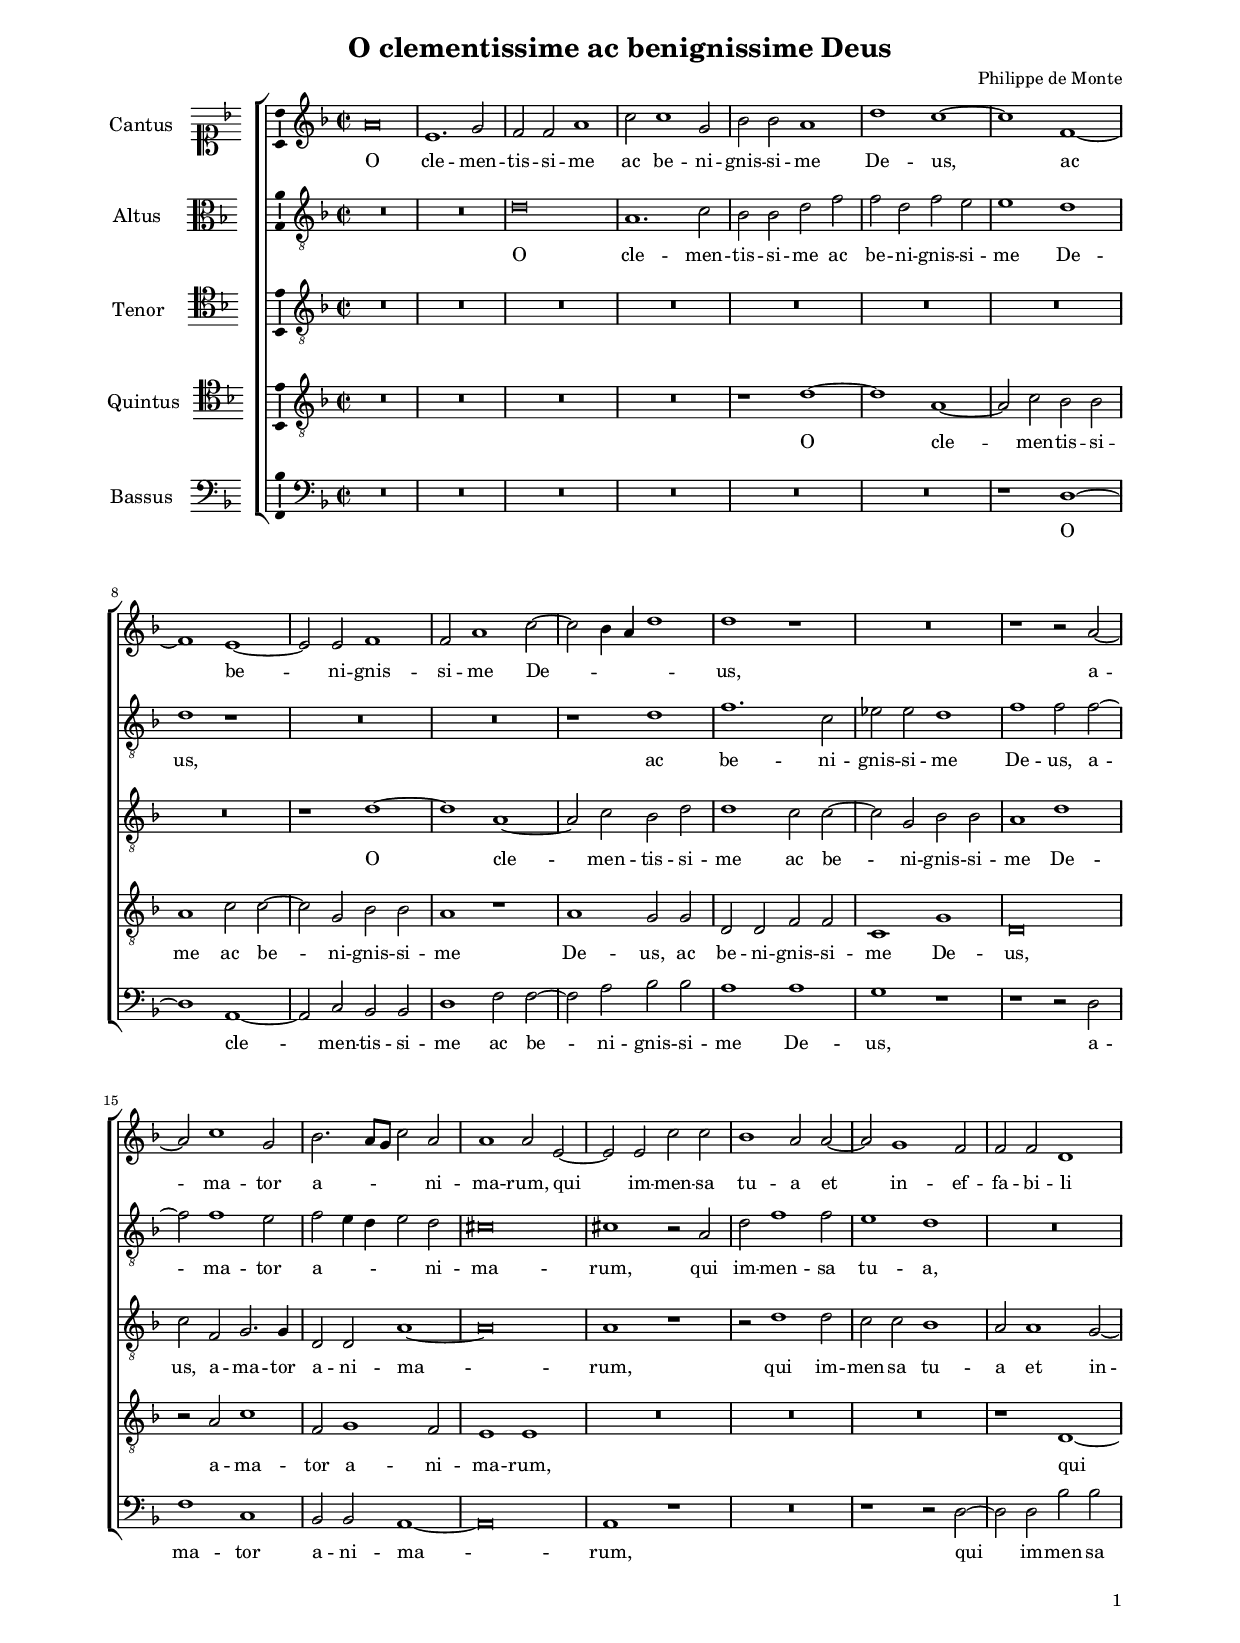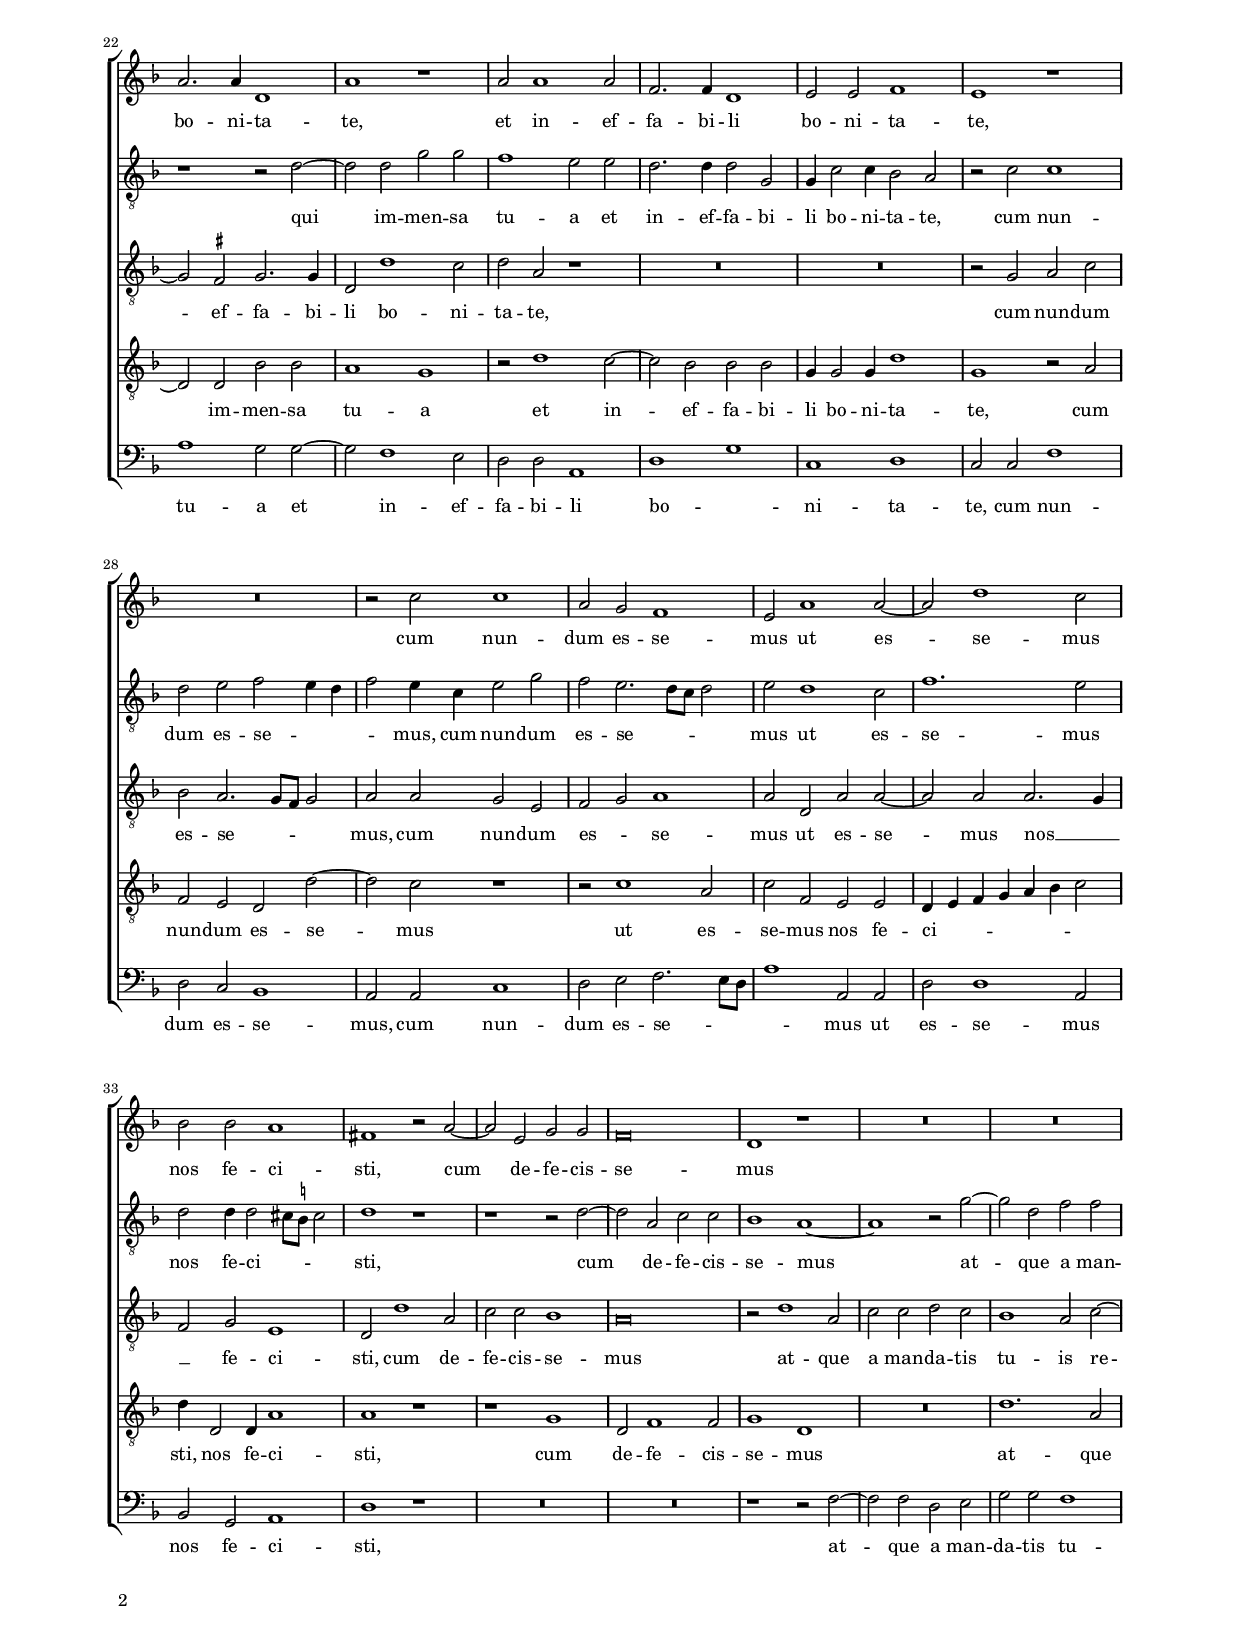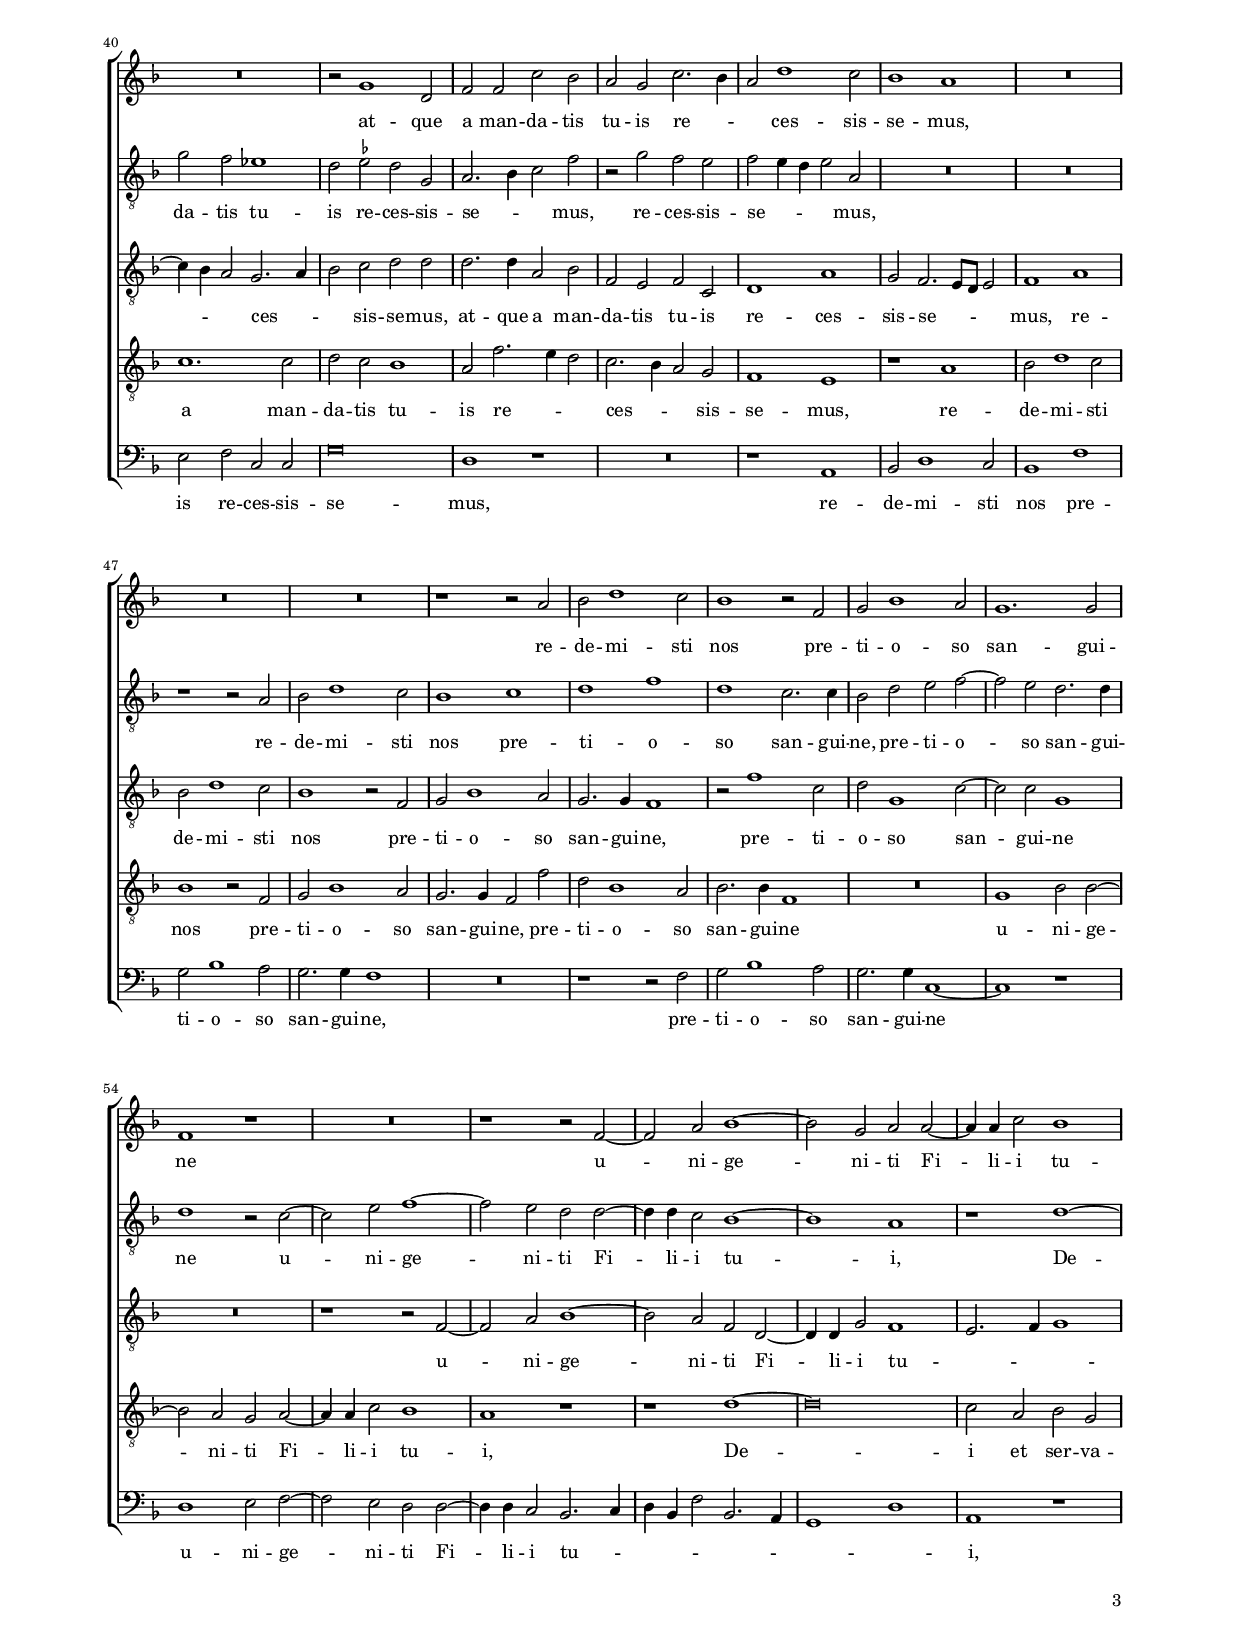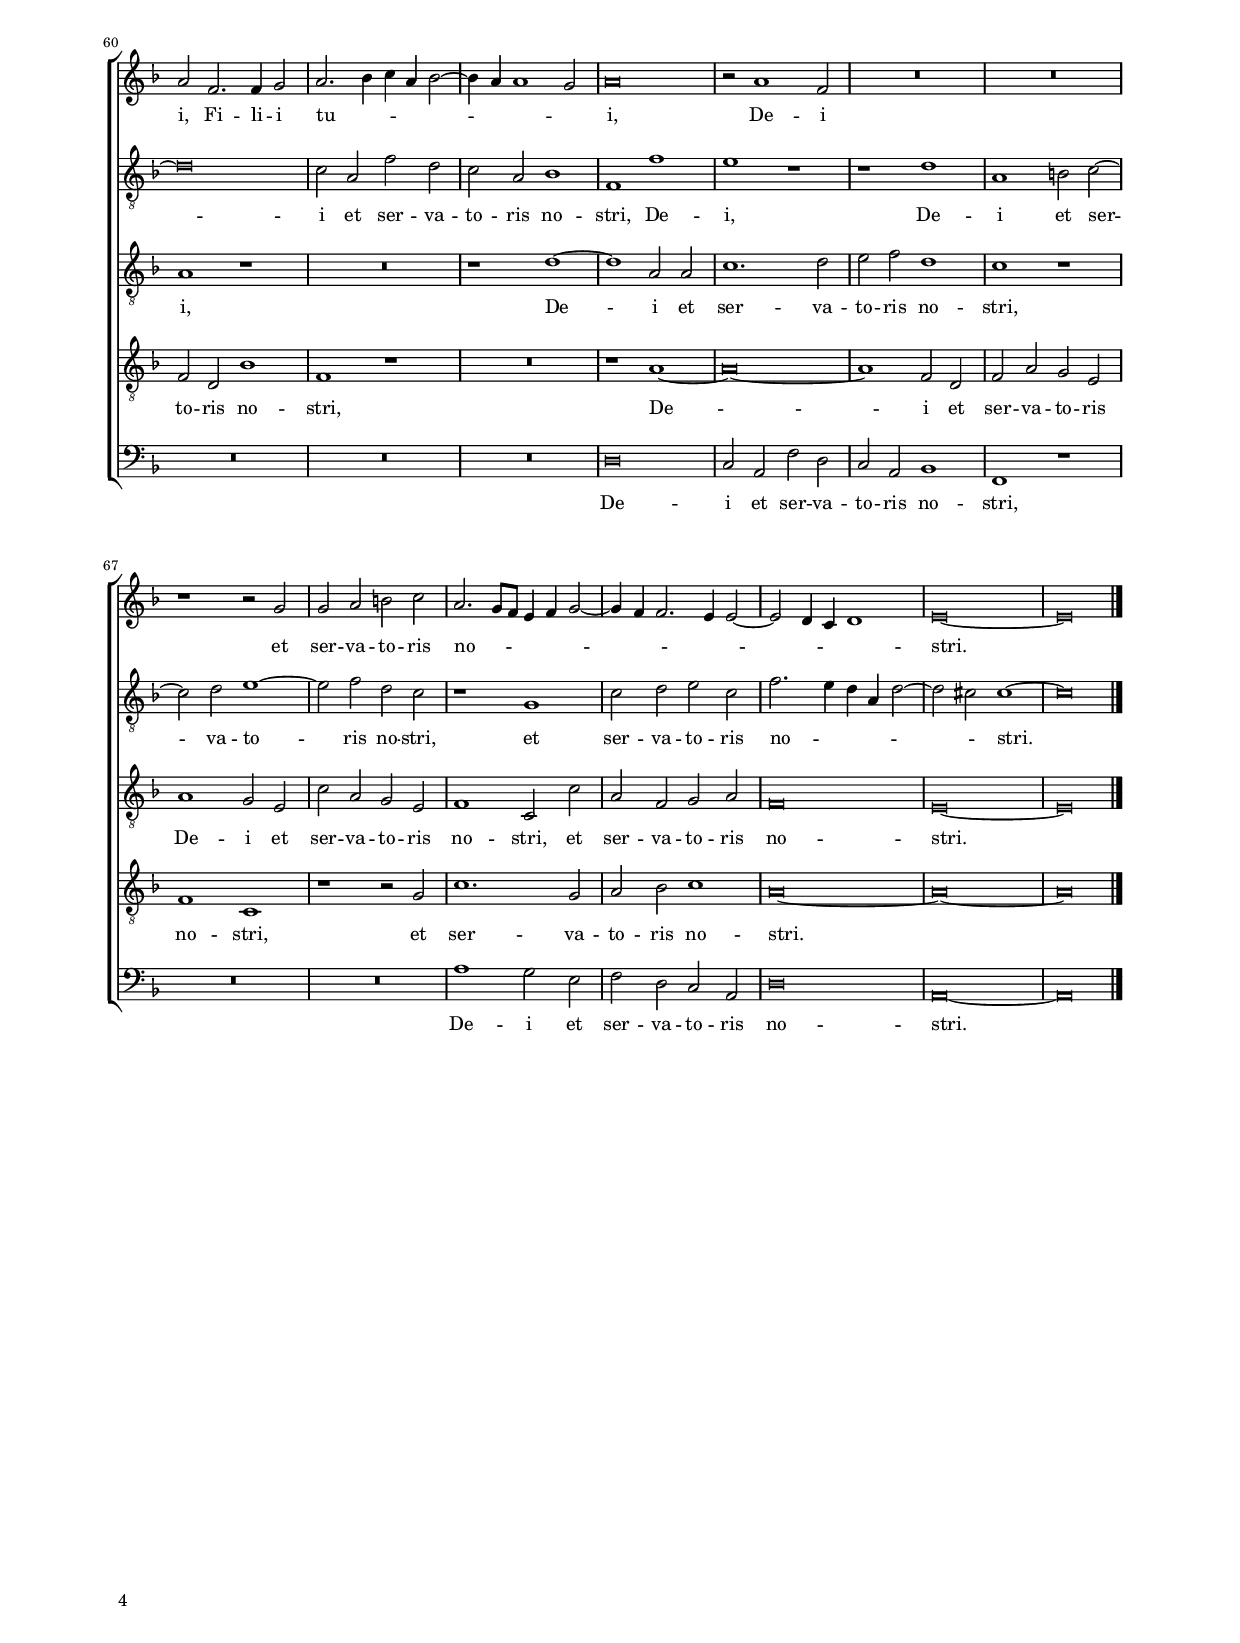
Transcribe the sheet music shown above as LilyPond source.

\header
{
  title="O clementissime ac benignissime Deus"
  composer="Philippe de Monte"
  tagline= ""
}

\version "2.22.0"
\language deutsch
#(set-global-staff-size 15)
% #(set-default-paper-size "letter")
#(ly:set-option 'point-and-click #f)


	ficta = { \once \set suggestAccidentals = ##t }

	forget = #(define-music-function (music) (ly:music?) #{
		\accidentalStyle forget
		$music
		\accidentalStyle default
		#})

    
\paper
	{
	top-margin = 1.8 \cm
	bottom-margin = 1.2 \cm
	left-margin = 2 \cm
	right-margin = 2 \cm
	ragged-bottom = ##f
	ragged-last-bottom = ##t
	print-page-number = ##f
	system-system-spacing = #'((basic-distance . 17) (minimum-distance . 14) (padding . 7) (strechability . 150))
    oddFooterMarkup=\markup   \fill-line { "" \fromproperty #'page:page-number-string }
    evenFooterMarkup=\markup  \fill-line { \fromproperty #'page:page-number-string "" }
    last-bottom-spacing = #'((basic-distance . 12) (minimum-distance . 7) (padding . 4))
%	systems-per-page = 3
%   page-count = 3
%	min-systems-per-page = 3
%	print-all-headers = ##t
%	print-first-page-number = ##t
%	first-page-number = 1
	}

	
global = {
    % \set Staff.autoBeaming = ##f
	\key f \major
	\time 2/2 \set Score.measureLength = #(ly:make-moment 2/1)
    \set Score.tempoHideNote = ##t
    \tempo 2 = 90
    \skip 1*2*73 \bar "|."
	}
    

incipitcantus = \markup { \score {
	{
	\set Staff.instrumentName = \markup { \fontsize #1 "Cantus" }
	\key f \major
	\clef soprano
	s4 \bar ""
	}
	\layout  {
	raggedright = ##t
	indent = 1.6 \cm
	line-width = 2.2\cm
	\context { \Staff \remove Time_signature_engraver }
	\override Staff.Clef.Y-extent = #'(0 . 0)
	}} \hspace #1 }

      
incipitaltus = \markup { \score {
	{
	\set Staff.instrumentName = \markup { \fontsize #1 "Altus" }
	\key f \major
	\clef alto
	s4 \bar ""
	}
	\layout  {
	raggedright = ##t
	indent = 1.6 \cm
	line-width = 2.2\cm
	\context { \Staff \remove Time_signature_engraver }
	\override Staff.Clef.Y-extent = #'(0 . 0)
	}} \hspace #1 }


incipittenor = \markup { \score {
	{
	\set Staff.instrumentName = \markup { \fontsize #1 "Tenor" }
	\key f \major
	\clef tenor
	s4 \bar ""
	}
	\layout  {
	raggedright = ##t
	indent = 1.6 \cm
	line-width = 2.2\cm
	\context { \Staff \remove Time_signature_engraver }
	\override Staff.Clef.Y-extent = #'(0 . 0)
	}} \hspace #1 }
      
      
incipitquintus = \markup { \score {
	{
	\set Staff.instrumentName = \markup { \fontsize #1 "Quintus" }
	\key f \major
	\clef tenor
	s4 \bar ""
	}
	\layout  {
	raggedright = ##t
	indent = 1.6 \cm
	line-width = 2.2\cm
	\context { \Staff \remove Time_signature_engraver }
	\override Staff.Clef.Y-extent = #'(0 . 0)
	}} \hspace #1 }
      
      
incipitbassus = \markup { \score {
	{
	\set Staff.instrumentName = \markup { \fontsize #1 "Bassus" }
	\key f \major
	\clef bass
	s4 \bar ""
	}
	\layout  {
	raggedright = ##t
	indent = 1.6 \cm
	line-width = 2.2\cm
	\context { \Staff \remove Time_signature_engraver }
	\override Staff.Clef.Y-extent = #'(0 . 0)
	}} \hspace #1 }


cantus =  \relative c''
	{
	a\breve
	e1. g2
	f2 f a1
	c2 c1 g2
%5
	b2 b a1 |
	d1 c~
	c1 f,~
	f1 e~
	e2 e f1
%10
	f2 a1 c2~ |
	c2 b4 a d1
	d1 r
	R\breve
	r1 r2 a~
%15
	a2 c1 g2 |
	b2. a8 g c2 a
	a1 a2 e~
	e2 e c' c
	b1 a2 a~
%20
	a2 g1 f2 |
	f2 f d1
	a'2. a4 d,1
	a'1 r
	a2 a1 a2
%25
	f2. f4 d1 |
	e2 e f1
	e1 r
	R\breve
	r2 c' c1
%30
	a2 g f1 |
	e2 a1 a2~
	a2 d1 c2
	b2 b a1
	fis1 r2 a~
%35
	a2 e g g |
	f\breve
	d1 r
	R\breve
	R\breve
%40
	R\breve |
	r2 g1 d2
	f2 f c' b
	a2 g c2. b4
	a2 d1 c2
%45
	b1 a |
	R\breve
	R\breve
	R\breve
	r1 r2 a
%50
	b2 d1 c2 |
	b1 r2 f
	g2 b1 a2
	g1. g2
	f1 r
%55
	R\breve |
	r1 r2 f~
	f2 a b1~
	b2 g a a~
	a4 a c2 b1
%60
	a2 f2. f4 g2 |
	a2. b4 c a b2~
	b4 a a1 g2
	a\breve
	r2 a1 f2
%65
	R\breve |
	R\breve
	r1 r2 g
	g2 a h c
	a2. g8 f e4 f g2~
%70
	g4 f f2. e4 e2~ |
	e2 d4 c d1
	e\breve~
    e\breve |
	}


altus =  \relative c'
	{
	R\breve
	R\breve
	d\breve
	a1. c2
%5
	b2 b d f |
	f2 d f e
	e1 d
	d1 r
	R\breve
%10
	R\breve |
	r1 d
	f1. c2
	es2 es d1
	f1 f2 f~
%15
	f2 f1 e2 |
	f2 e4 d e2 d
	cis\breve
	cis1 r2 a
	d2 f1 f2
%20
	e1 d |
	R\breve
	r1 r2 d~
	d2 d g g
	f1 e2 e
%25
	d2. d4 d2 g, |
	g4 c2 c4 b2 a
	r2 c c1
	d2 e f e4 d
	f2 e4 c e2 g
%30
	f2 e2. d8 c d2 |
	e2 d1 c2
	f1. e2
	d2 d4 d2 cis8 \ficta h cis2
	d1 r
%35
	r1 r2 d~ |
	d2 a c c
	b1 a~
	a1 r2 g'~
	g2 d f f
%40
	g2 f es1 |
	d2 \ficta es d g,
	a2. b4 c2 f
	r2 g f e
	f2 e4 d e2 a,
%45
	R\breve |
	R\breve
	r1 r2 a
	b2 d1 c2
	b1 c
%50
	d1 f |
	d1 c2. c4
	b2 d e f~
	f2 e d2. d4
	d1 r2 c~
%55
	c2 e f1~ |
	f2 e d d~
	d4 d c2 b1~
	b1 a
	r1 d~
%60
	d\breve |
	c2 a f' d
	c2 a b1
	f1 f'
	e1 r
%65
	r1 d |
	a1 h2 c~
	c2 d e1~
	e2 f d c
	r1 g
%70
	c2 d e c |
	f2. e4 d a d2~
	d2 cis cis1~
	cis\breve |
	
%75
	
	
	
	
	
%80
	
	
	
	
	
%85
	
	
	
	
	
%90
	
	
	
	
	
%95
	
	
	
	
	
%100
	
	
	
	
	
%105
	
	
	
	
	
%110
	
	
	
	
	
%115
	
	}


tenor =  \relative c'
	{
	R\breve
	R\breve
	R\breve
	R\breve
%5
	R\breve |
	R\breve
	R\breve
	R\breve
	r1 d~
%10
	d1 a~ |
	a2 c b d
	d1 c2 c~
	c2 g b b
	a1 d
%15
	c2 f, g2. g4 |
	d2 d a'1~
	a\breve
	a1 r
	r2 d1 d2
%20
	c2 c b1 |
	a2 a1 g2~
	g2 \ficta fis g2. g4
	d2 d'1 c2
	d2 a r1
%25
	R\breve |
	R\breve
	r2 g a c
	b2 a2. g8 f g2
	a2 a g e
%30
	f2 g a1 |
	a2 d, a' a~
	a2 a a2. g4
	f2 g e1
	d2 d'1 a2
%35
	c2 c b1 |
	a\breve
	r2 d1 a2
	c2 c d c
	b1 a2 c~
%40
	c4 b a2 g2. a4 |
	b2 c d d
	d2. d4 a2 b
	f2 e f c
	d1 a'
%45
	g2 f2. e8 d e2 |
	f1 a
	b2 d1 c2
	b1 r2 f
	g2 b1 a2
%50
	g2. g4 f1 |
	r2 f'1 c2
	d2 g,1 c2~
	c2 c g1
	R\breve
%55
	r1 r2 f~ |
	f2 a b1~
	b2 a f d~
	d4 d g2 f1
	e2. f4 g1
%60
	a1 r |
	R\breve
	r1 d~
	d1 a2 a
	c1. d2
%65
	e2 f d1 |
	c1 r
	a1 g2 e
	c'2 a g e
	f1 c2 c'
%70
	a2 f g a |
	f\breve
	e\breve~
	e\breve |
	}


quintus  =  \relative c'
	{
	R\breve
	R\breve
	R\breve
	R\breve
%5
	r1 d~ |
	d1 a~
	a2 c b b
	a1 c2 c~
	c2 g b b
%10
	a1 r |
	a1 g2 g
	d2 d f f
	c1 g'
	d\breve
%15
	r2 a' c1 |
	f,2 g1 f2
	e1 e
	R\breve
	R\breve
%20
	R\breve |
	r1 d~
	d2 d b' b
	a1 g
	r2 d'1 c2~
%25
	c2 b b b |
	g4 g2 g4 d'1
	g,1 r2 a
	f2 e d d'~
	d2 c r1
%30
	r2 c1 a2 |
	c2 f, e e
	d4 e f g a b c2
	d4 d,2 d4 a'1
	a1 r
%35
	r1 g |
	d2 f1 f2
	g1 d
	R\breve
	d'1. a2
%40
	c1. c2 |
	d2 c b1
	a2 f'2. e4 d2
	c2. b4 a2 g
	f1 e
%45
	r1 a |
	b2 d1 c2
	b1 r2 f
	g2 b1 a2
	g2. g4 f2 f'
%50
	d2 b1 a2 |
	b2. b4 f1
	R\breve
	g1 b2 b~
	b2 a g a~
%55
	a4 a c2 b1 |
	a1 r
	r1 d~
	d\breve
	c2 a b g
%60
	f2 d b'1 |
	f1 r
	R\breve
	r1 a~
	a\breve~
%65
	a1 f2 d |
	f2 a g e
	f1 c
	r1 r2 g'
	c1. g2
%70
	a2 b c1 |
	a\breve~
	a\breve~
	a\breve |
	}


bassus  =  \relative c
	{
	R\breve
	R\breve
	R\breve
	R\breve
%5
	R\breve |
	R\breve
	r1 d~
	d1 a~
	a2 c b b
%10
	d1 f2 f~ |
	f2 a b b
	a1 a
	g1 r
	r1 r2 d
%15
	f1 c |
	b2 b a1~
	a\breve
	a1 r
	R\breve
%20
	r1 r2 d~ |
	d2 d b' b
	a1 g2 g~
	g2 f1 e2
	d2 d a1
%25
	d1 g |
	c,1 d
	c2 c f1
	d2 c b1
	a2 a c1
%30
	d2 e f2. e8 d |
	a'1 a,2 a
	d2 d1 a2
	b2 g a1
	d1 r
%35
	R\breve |
	R\breve
	r1 r2 f~
	f2 f d e
	g2 g f1
%40
	e2 f c c |
	g'\breve
	d1 r
	R\breve
	r1 a
%45
	b2 d1 c2 |
	b1 f'
	g2 b1 a2
	g2. g4 f1
	R\breve
%50
	r1 r2 f |
	g2 b1 a2
	g2. g4 c,1~
	c1 r
	d1 e2 f~
%55
	f2 e d d~ |
	d4 d c2 b2. c4
	d4 b f'2 b,2. a4
	g1 d'
	a1 r
%60
	R\breve |
	R\breve
	R\breve
	d\breve
	c2 a f' d
%65
	c2 a b1 |
	f1 r
	R\breve
	R\breve
	a'1 g2 e
%70
	f2 d c a |
	d\breve
	a\breve~
	a\breve |
	}


lyricscantus = \lyricmode {
	O cle -- men -- tis -- si -- me ac be -- ni -- gnis -- si -- me De -- us,
    ac be -- ni -- gnis -- si -- me De -- _ _ _ us,
    a -- ma -- tor a -- _ _ _ ni -- ma -- rum,
    qui im -- men -- sa tu -- a
    et in -- ef -- fa -- bi -- li bo -- ni -- ta -- te,
    et in -- ef -- fa -- bi -- li bo -- ni -- ta -- te,
    cum nun -- dum es -- se -- mus
    ut es -- se -- mus nos fe -- ci -- sti,
    cum de -- fe -- cis -- se -- mus
    at -- que a man -- da -- tis tu -- is re -- _ _ ces -- sis -- se -- mus,
    re -- de -- mi -- sti nos pre -- ti -- o -- so san -- gui -- ne
    u -- ni -- ge -- ni -- ti Fi -- li -- i tu -- i,
    Fi -- li -- i tu -- _ _ _ _ _ _ _ i,
    De -- i et ser -- va -- to -- ris no -- _ _ _ _ _ _ _ _ _ _ _ _ stri.
	}


lyricsaltus = \lyricmode {
	O cle -- men -- tis -- si -- me ac be -- ni -- gnis -- si -- me De -- us,
    ac be -- ni -- gnis -- si -- me De -- us,
    a -- ma -- tor a -- _ _ _ ni -- ma -- rum,
    qui im -- men -- sa tu -- a,
    qui im -- men -- sa tu -- a
    et in -- ef -- fa -- bi -- li bo -- ni -- ta -- te,
    cum nun -- dum es -- se -- _ _ _ mus,
    cum nun -- dum es -- se -- _ _ _ mus
    ut es -- se -- mus nos fe -- ci -- _ _ _ sti,
    cum de -- fe -- cis -- se -- mus
    at -- que a man -- da -- tis tu -- is re -- ces -- sis -- se -- _ _ mus,
    re -- ces -- sis -- se -- _ _ _ mus,
    re -- de -- mi -- sti nos pre -- ti -- o -- so san -- gui -- ne,
    pre -- ti -- o -- so san -- gui -- ne
    u -- ni -- ge -- ni -- ti Fi -- li -- i tu -- i,
    De -- i et ser -- va -- to -- ris no -- stri,
    De -- i,
    De -- i et ser -- va -- to -- ris no -- stri,
    et ser -- va -- to -- ris no -- _ _ _ _ _ stri.
	}


lyricstenor = \lyricmode {
	O cle -- men -- tis -- si -- me ac be -- ni -- gnis -- si -- me De -- us,
    a -- ma -- tor a -- ni -- ma -- rum,
    qui im -- men -- sa tu -- a
    et in -- ef -- fa -- bi -- li bo -- ni -- ta -- te,
    cum nun -- dum es -- se -- _ _ _ mus,
    cum nun -- dum es -- _ se -- mus
    ut es -- se -- mus nos __ _ _ fe -- ci -- sti,
    cum de -- fe -- cis -- se -- mus
    at -- que a man -- da -- tis tu -- is re -- _ _ ces -- _ _ sis -- se -- mus,
    at -- que a man -- da -- tis tu -- is re -- ces -- sis -- se -- _ _ _ mus,
    re -- de -- mi -- sti nos pre -- ti -- o -- so san -- gui -- ne,
    pre -- ti -- o -- so san -- gui -- ne
    u -- ni -- ge -- ni -- ti Fi -- li -- i tu -- _ _ _ i,
    De -- i et ser -- va -- to -- ris no -- stri,
    De -- i et ser -- va -- to -- ris no -- stri,
    et ser -- va -- to -- ris no -- stri.
	}


lyricsquintus = \lyricmode {
	O cle -- men -- tis -- si -- me ac be -- ni -- gnis -- si -- me De -- us,
    ac be -- ni -- gnis -- si -- me De -- us,
    a -- ma -- tor a -- ni -- ma -- rum,
    qui im -- men -- sa tu -- a
    et in -- ef -- fa -- bi -- li bo -- ni -- ta -- te,
    cum nun -- dum es -- se -- mus
    ut es -- se -- mus nos fe -- ci -- _ _ _ _ _ _ sti,
    nos fe -- ci -- sti,
    cum de -- fe -- cis -- se -- mus
    at -- que a man -- da -- tis tu -- is re -- _ _ ces -- _ _ sis -- se -- mus,
    re -- de -- mi -- sti nos pre -- ti -- o -- so san -- gui -- ne,
    pre -- ti -- o -- so san -- gui -- ne
    u -- ni -- ge -- ni -- ti Fi -- li -- i tu -- i,
    De -- i et ser -- va -- to -- ris no -- stri,
    De -- i et ser -- va -- to -- ris no -- stri,
    et ser -- va -- to -- ris no -- stri.
	}


lyricsbassus = \lyricmode {
	O cle -- men -- tis -- si -- me ac be -- ni -- gnis -- si -- me De -- us,
    a -- ma -- tor a -- ni -- ma -- rum,
    qui im -- men -- sa tu -- a
    et in -- ef -- fa -- bi -- li bo -- _ ni -- ta -- te,
    cum nun -- dum es -- se -- mus,
    cum nun -- dum es -- se -- _ _ _ mus
    ut es -- se -- mus nos fe -- ci -- sti,
    at -- que a man -- da -- tis tu -- is re -- ces -- sis -- se -- mus,
    re -- de -- mi -- sti nos pre -- ti -- o -- so san -- gui -- ne,
    pre -- ti -- o -- so san -- gui -- ne
    u -- ni -- ge -- ni -- ti Fi -- li -- i tu -- _ _ _ _ _ _ _ _ i,
    De -- i et ser -- va -- to -- ris no -- stri,
    De -- i et ser -- va -- to -- ris no -- stri.
	}


\score
{  
    % \transpose {
	\new ChoirStaff \with { \override StaffGrouper.staff-staff-spacing.basic-distance = #12 }
	<<

	\new Staff << \global
	\new Voice="v1" {
		\set Staff.instrumentName=\incipitcantus
%		\set Staff.instrumentName= "S"
		\set Staff.midiInstrument = "reed organ"
		\clef violin
		\cantus }
	\new Lyrics \lyricsto "v1" {\lyricscantus }
	>>


	\new Staff << \global
	\new Voice="v2" {
		\set Staff.instrumentName=\incipitaltus
%		\set Staff.instrumentName= "A"
		\set Staff.midiInstrument = "reed organ"
        \clef "G_8"
		\altus}
	\new Lyrics \lyricsto "v2" {\lyricsaltus }
	>>


	\new Staff << \global
	\new Voice="v3" {
		\set Staff.instrumentName=\incipittenor
%		\set Staff.instrumentName= "T"
		\set Staff.midiInstrument = "reed organ"
		\clef "G_8"
		\tenor }
	\new Lyrics \lyricsto "v3" {\lyricstenor }
	>>


	\new Staff << \global
	\new Voice="v5" {
		\set Staff.instrumentName=\incipitquintus
%		\set Staff.instrumentName= "Q"
		\set Staff.midiInstrument = "reed organ"
		\clef "G_8"
		\quintus}
	\new Lyrics \lyricsto "v5" {\lyricsquintus }
	>>


	\new Staff << \global
	\new Voice="v4" {
		\set Staff.instrumentName=\incipitbassus
%		\set Staff.instrumentName= "B"
		\set Staff.midiInstrument = "reed organ"
		\clef bass 
		\bassus }
	\new Lyrics \lyricsto "v4" {\lyricsbassus}
	>>

	>>
	% } % transpose

	\layout
	{
	indent = 2.5\cm
	\context { \Lyrics \override VerticalAxisGroup.nonstaff-relatedstaff-spacing.padding = #1.4 }
%	\context { \Lyrics \override LyricText.font-size = #1 }
	\context { \Staff \override TimeSignature.break-visibility = #end-of-line-invisible }
	\context { \Staff \consists "Ambitus_engraver" }
%   \context { \Staff \consists "Custos_engraver" }
%   \context { \Staff \override Custos.style = #'mensural }
%	\context { \Voice \override Slur.transparent = ##t }
	\context { \Score \override BarNumber.padding = #2 }
	\context { \Voice \override NoteHead.style = #'baroque }
	}

\midi
	{
	}

}


% EOF
